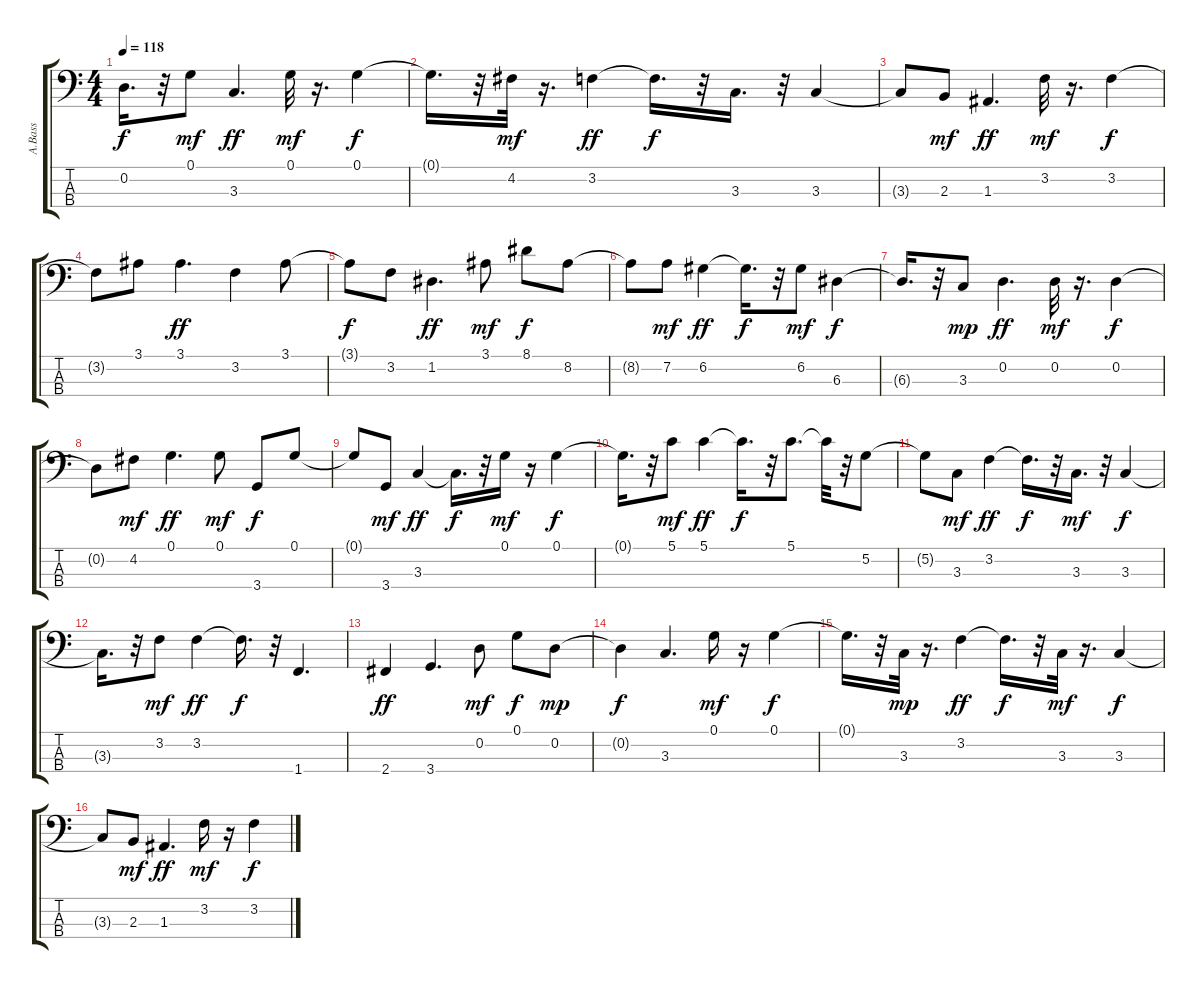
\track ("A.Bass" "A.Bass") {instrument acousticbass}
\staff {score tabs}
\tuning (G2 D2 A1 E1) {hide}
\ts (4 4)
\tempo 118
\clef f4
\ks c
0.2{t}.16{d dy f} r.32 0.1.8{dy mf} 3.3.4{d dy ff} 0.1.32{dy mf} r.16{d} 0.1.4{dy f} |
0.1{t}.16{d} r.32 4.2.32{dy mf} r.16{d} 3.2.4{dy ff} 3.2{t}.16{d dy f} r.32 3.3.16{d} r.32 3.3.4 |
3.3{t}.8 2.3.8{dy mf} 1.3.4{d dy ff} 3.2.32{dy mf} r.16{d} 3.2.4{dy f} |
3.2{t}.8 3.1.8 3.1.4{d dy ff} 3.2.4 3.1.8 |
3.1{t}.8{dy f} 3.2.8 1.2.4{d dy ff} 3.1.8{dy mf} 8.1.8{dy f} 8.2.8 |
8.2{t}.8 7.2.8{dy mf} 6.2.4{dy ff} 6.2{t}.16{d dy f} r.32 6.2.8{dy mf} 6.3.4{dy f} |
6.3{t}.16{d} r.32 3.3.8{dy mp} 0.2.4{d dy ff} 0.2.32{dy mf} r.16{d} 0.2.4{dy f} |
0.2{t}.8 4.2.8{dy mf} 0.1.4{d dy ff} 0.1.8{dy mf} 3.4.8{dy f} 0.1.8 |
0.1{t}.8 3.4.8{dy mf} 3.3.4{dy ff} 3.3{t}.16{d dy f} r.32 0.1.16{dy mf} r.16 0.1.4{dy f} |
0.1{t}.16{d} r.32 5.1.8{dy mf} 5.1.4{dy ff} 5.1{t}.16{d dy f} r.32 5.1.8{d} 5.1{t}.32 r.32 5.2.8 |
5.2{t}.8 3.3.8{dy mf} 3.2.4{dy ff} 3.2{t}.16{d dy f} r.32 3.3.16{d dy mf} r.32 3.3.4{dy f} |
3.3{t}.16{d} r.32 3.2.8{dy mf} 3.2.4{dy ff} 3.2{t}.16{d dy f} r.32 1.4.4{d} |
2.4.4{dy ff} 3.4.4{d} 0.2.8{dy mf} 0.1.8{dy f} 0.2.8{dy mp} |
0.2{t}.4{dy f} 3.3.4{d} 0.1.16{dy mf} r.16 0.1.4{dy f} |
0.1{t}.16{d} r.32 3.3.32{dy mp} r.16{d} 3.2.4{dy ff} 3.2{t}.16{d dy f} r.32 3.3.32{dy mf} r.16{d} 3.3.4{dy f} |
3.3{t}.8 2.3.8{dy mf} 1.3.4{d dy ff} 3.2.16{dy mf} r.16 3.2.4{dy f}
